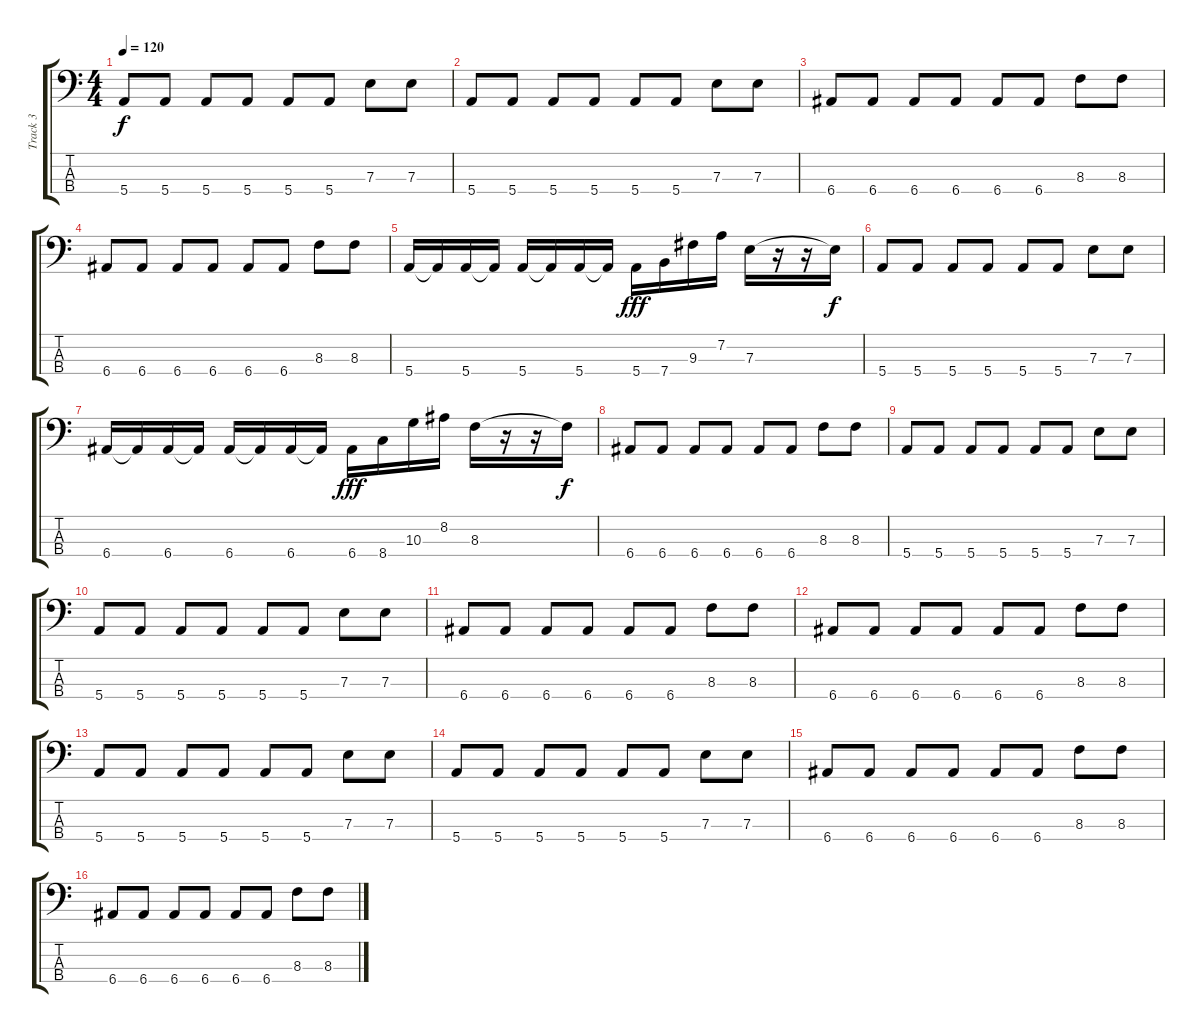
\track ("Track 3" "Track 3") {instrument electricbassfinger}
\staff {score tabs}
\tuning (G2 D2 A1 E1) {hide}
\ts (4 4)
\tempo 120
\clef f4
\ks c
5.4.8{dy f} 5.4.8 5.4.8 5.4.8 5.4.8 5.4.8 7.3.8 7.3.8 |
5.4.8 5.4.8 5.4.8 5.4.8 5.4.8 5.4.8 7.3.8 7.3.8 |
6.4.8 6.4.8 6.4.8 6.4.8 6.4.8 6.4.8 8.3.8 8.3.8 |
6.4.8 6.4.8 6.4.8 6.4.8 6.4.8 6.4.8 8.3.8 8.3.8 |
5.4.16 5.4{t}.16 5.4.16 5.4{t}.16 5.4.16 5.4{t}.16 5.4.16 5.4{t}.16 5.4.16{dy fff} 7.4.16 9.3.16 7.2.16 7.3.16 r.16 r.16 7.3{t}.16{dy f} |
5.4.8 5.4.8 5.4.8 5.4.8 5.4.8 5.4.8 7.3.8 7.3.8 |
6.4.16 6.4{t}.16 6.4.16 6.4{t}.16 6.4.16 6.4{t}.16 6.4.16 6.4{t}.16 6.4.16{dy fff} 8.4.16 10.3.16 8.2.16 8.3.16 r.16 r.16 8.3{t}.16{dy f} |
6.4.8 6.4.8 6.4.8 6.4.8 6.4.8 6.4.8 8.3.8 8.3.8 |
5.4.8 5.4.8 5.4.8 5.4.8 5.4.8 5.4.8 7.3.8 7.3.8 |
5.4.8 5.4.8 5.4.8 5.4.8 5.4.8 5.4.8 7.3.8 7.3.8 |
6.4.8 6.4.8 6.4.8 6.4.8 6.4.8 6.4.8 8.3.8 8.3.8 |
6.4.8 6.4.8 6.4.8 6.4.8 6.4.8 6.4.8 8.3.8 8.3.8 |
5.4.8 5.4.8 5.4.8 5.4.8 5.4.8 5.4.8 7.3.8 7.3.8 |
5.4.8 5.4.8 5.4.8 5.4.8 5.4.8 5.4.8 7.3.8 7.3.8 |
6.4.8 6.4.8 6.4.8 6.4.8 6.4.8 6.4.8 8.3.8 8.3.8 |
6.4.8 6.4.8 6.4.8 6.4.8 6.4.8 6.4.8 8.3.8 8.3.8
